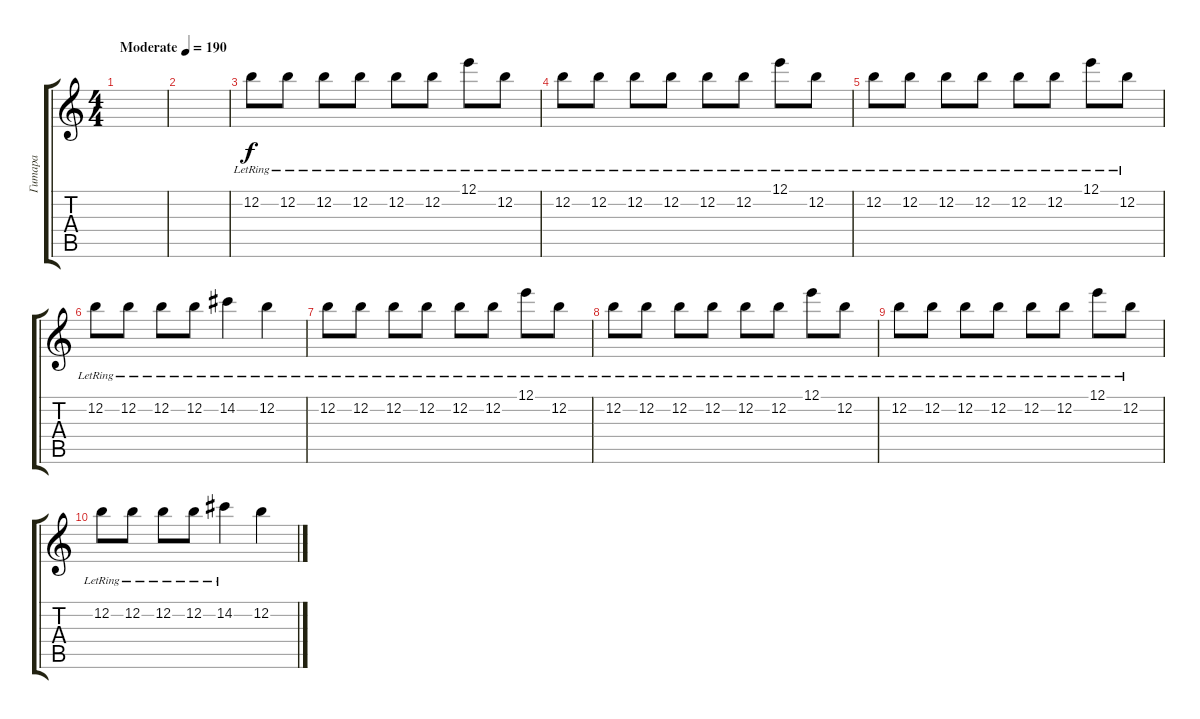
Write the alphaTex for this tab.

\track ("Гитара" "Гитара") {instrument overdrivenguitar}
\staff {score tabs}
\tuning (E4 B3 G3 D3 A2 E2) {hide}
\ts (4 4)
\tempo (190 "Moderate")
\clef g2
\ks c
|
|
12.2{lr}.8 12.2{lr}.8 12.2{lr}.8 12.2{lr}.8 12.2{lr}.8 12.2{lr}.8 12.1{lr}.8 12.2{lr}.8 |
12.2{lr}.8 12.2{lr}.8 12.2{lr}.8 12.2{lr}.8 12.2{lr}.8 12.2{lr}.8 12.1{lr}.8 12.2{lr}.8 |
12.2{lr}.8 12.2{lr}.8 12.2{lr}.8 12.2{lr}.8 12.2{lr}.8 12.2{lr}.8 12.1{lr}.8 12.2{lr}.8 |
12.2{lr}.8 12.2{lr}.8 12.2{lr}.8 12.2{lr}.8 14.2{lr}.4 12.2{lr}.4 |
12.2{lr}.8 12.2{lr}.8 12.2{lr}.8 12.2{lr}.8 12.2{lr}.8 12.2{lr}.8 12.1{lr}.8 12.2{lr}.8 |
12.2{lr}.8 12.2{lr}.8 12.2{lr}.8 12.2{lr}.8 12.2{lr}.8 12.2{lr}.8 12.1{lr}.8 12.2{lr}.8 |
12.2{lr}.8 12.2{lr}.8 12.2{lr}.8 12.2{lr}.8 12.2{lr}.8 12.2{lr}.8 12.1{lr}.8 12.2{lr}.8 |
12.2{lr}.8 12.2{lr}.8 12.2{lr}.8 12.2{lr}.8 14.2{lr}.4 12.2.4
